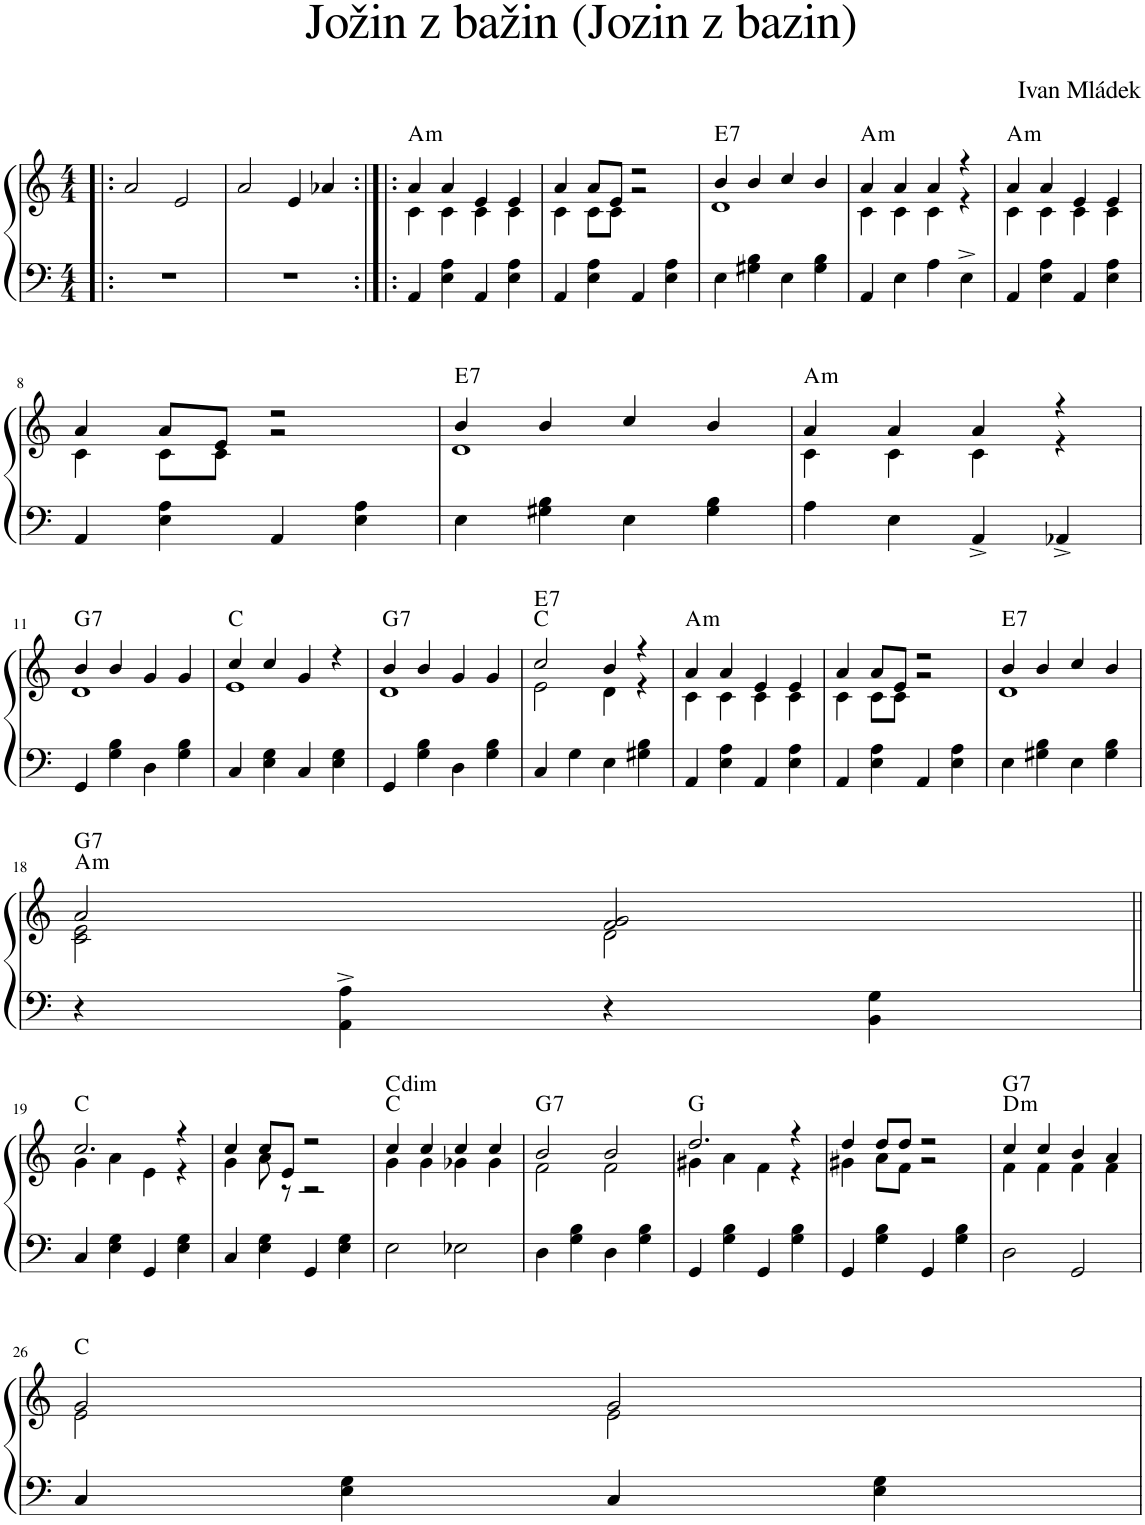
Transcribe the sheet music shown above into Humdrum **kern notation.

**kern	**kern	**harte
*part1	*part1	*part1
*staff2	*staff1	*
*I"Accordion	*	*
*I'Acc	*	*
*clefF4	*clefG2	*
*k[]	*k[]	*
*M4/4	*M4/4	*
=1!|:	=1!|:	=1!|:
1r	2a/	.
.	2e/	.
=2	=2	=2
1r	2a/	.
.	4e/	.
.	4a-X/	.
=3:|!|:	=3:|!|:	=3:|!|:
*	*^	*
!	!	!	!LO:H:kt=m
4AA/	4a/	4c\	A:min
4E\ 4A\	4a/	4c\	.
4AA/	4e/	4c\	.
4E\ 4A\	4e/	4c\	.
=4	=4	=4	=4
4AA/	4a/	4c\	.
4E\ 4A\	8a/L	8c\L	.
.	8e/J	8c\J	.
4AA/	2r	2r	.
4E\ 4A\	.	.	.
=5	=5	=5	=5
!	!	!	!LO:H:kt=7
4E\	4b/	1d	E:7
4G#X\ 4B\	4b/	.	.
4E\	4cc/	.	.
4G#\ 4B\	4b/	.	.
=6	=6	=6	=6
!	!	!	!LO:H:kt=m
4AA/	4a/	4c\	A:min
4E\	4a/	4c\	.
4A\	4a/	4c\	.
4E^\	4r	4r	.
=7	=7	=7	=7
!	!	!	!LO:H:kt=m
4AA/	4a/	4c\	A:min
4E\ 4A\	4a/	4c\	.
4AA/	4e/	4c\	.
4E\ 4A\	4e/	4c\	.
!!LO:LB:g=z	!!
=8	=8	=8	=8
4AA/	4a/	4c\	.
4E\ 4A\	8a/L	8c\L	.
.	8e/J	8c\J	.
4AA/	2r	2r	.
4E\ 4A\	.	.	.
=9	=9	=9	=9
!	!	!	!LO:H:kt=7
4E\	4b/	1d	E:7
4G#X\ 4B\	4b/	.	.
4E\	4cc/	.	.
4G#\ 4B\	4b/	.	.
=10	=10	=10	=10
!	!	!	!LO:H:kt=m
4A\	4a/	4c\	A:min
4E\	4a/	4c\	.
4AA^/	4a/	4c\	.
4AA-X^/	4r	4r	.
!!LO:LB:g=z	!!
=11	=11	=11	=11
!	!	!	!LO:H:kt=7
4GG/	4b/	1d	G:7
4G\ 4B\	4b/	.	.
4D\	4g/	.	.
4G\ 4B\	4g/	.	.
=12	=12	=12	=12
4C/	4cc/	1e	C:maj
4E\ 4G\	4cc/	.	.
4C/	4g/	.	.
4E\ 4G\	4r	.	.
=13	=13	=13	=13
!	!	!	!LO:H:kt=7
4GG/	4b/	1d	G:7
4G\ 4B\	4b/	.	.
4D\	4g/	.	.
4G\ 4B\	4g/	.	.
=14	=14	=14	=14
!	!	!	!LO:H:n=2:kt=7
4C/	2cc/	2e\	C:maj E:7
4G\	.	.	.
4E\	4b/	4d\	.
4G#X\ 4B\	4r	4r	.
=15	=15	=15	=15
!	!	!	!LO:H:kt=m
4AA/	4a/	4c\	A:min
4E\ 4A\	4a/	4c\	.
4AA/	4e/	4c\	.
4E\ 4A\	4e/	4c\	.
=16	=16	=16	=16
4AA/	4a/	4c\	.
4E\ 4A\	8a/L	8c\L	.
.	8e/J	8c\J	.
4AA/	2r	2r	.
4E\ 4A\	.	.	.
=17	=17	=17	=17
!	!	!	!LO:H:kt=7
4E\	4b/	1d	E:7
4G#X\ 4B\	4b/	.	.
4E\	4cc/	.	.
4G#\ 4B\	4b/	.	.
!!LO:LB:g=z	!!
=18	=18	=18	=18
!	!	!	!LO:H:n=1:kt=m
!	!	!	!LO:H:n=2:kt=7
4r	2a/	2c\ 2e\	A:min G:7
4AA\^ 4A\^	.	.	.
4r	2f/ 2g/	2d\	.
4BB\ 4G\	.	.	.
!!LO:LB:g=z	!!
=19||	=19||	=19||	=19||
4C/	2.cc/	4g\	C:maj
4E\ 4G\	.	4a\	.
4GG/	.	4e\	.
4E\ 4G\	4r	4r	.
=20	=20	=20	=20
4C/	4cc/	4g\	.
4E\ 4G\	8cc/L	8a\	.
.	8e/J	8r	.
4GG/	2r	2r	.
4E\ 4G\	.	.	.
=21	=21	=21	=21
!	!	!	!LO:H:n=2:kt=dim
2E\	4cc/	4g\	C:maj C:dim
.	4cc/	4g\	.
2E-X\	4cc/	4g-X\	.
.	4cc/	4g-\	.
=22	=22	=22	=22
!	!	!	!LO:H:kt=7
4D\	2b/	2f\	G:7
4G\ 4B\	.	.	.
4D\	2b/	2f\	.
4G\ 4B\	.	.	.
=23	=23	=23	=23
4GG/	2.dd/	4g#X\	G:maj
4G\ 4B\	.	4a\	.
4GG/	.	4f\	.
4G\ 4B\	4r	4r	.
=24	=24	=24	=24
4GG/	4dd/	4g#X\	.
4G\ 4B\	8dd/L	8a\L	.
.	8dd/J	8f\J	.
4GG/	2r	2r	.
4G\ 4B\	.	.	.
=25	=25	=25	=25
!	!	!	!LO:H:n=1:kt=m
!	!	!	!LO:H:n=2:kt=7
2D\	4cc/	4f\	D:min G:7
.	4cc/	4f\	.
2GG/	4b/	4f\	.
.	4a/	4f\	.
!!LO:LB:g=z	!!
=26	=26	=26	=26
4C/	2g/	2e\	C:maj
4E\ 4G\	.	.	.
4C/	2g/	2e\	.
4E\ 4G\	.	.	.
*	*v	*v	*
=	=	=
*-	*-	*-
